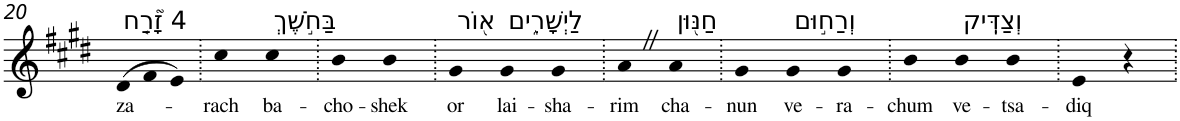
**kern	**text
*part1	*part1
*staff1	*staff1
*I"Piano	*
*I'Pno	*
!!LO:PB:g=z
*clefG2	*
*k[f#c#g#d#]	*
*E:	*
*Xtuplet	*
=20	=20
!LO:TX:a:t=4 זָ֘רַ֤ח	!
!	!LO:LY:b
(>12d#	za-
12f#	.
12e)	.
=21.	=21.
!	!LO:LY:b
4cc#	-rach
!LO:TX:a:t=בַּחֹ֣שֶׁךְ	!
!	!LO:LY:b
4cc#	ba-
=22.	=22.
!	!LO:LY:b
4b	-cho-
!	!LO:LY:b
4b	-shek
=23.	=23.
!LO:TX:a:t=א֭וֹר	!
!	!LO:LY:b
4g#	or
!LO:TX:a:t=לַיְשָׁרִ֑ים	!
!	!LO:LY:b
4g#	lai-
!	!LO:LY:b
4g#	-sha-
=24.	=24.
!	!LO:LY:b
4aZ	-rim
!LO:TX:a:t=חַנּ֖וּן	!
!	!LO:LY:b
4a	cha-
=25.	=25.
!	!LO:LY:b
4g#	-nun
!LO:TX:a:t=וְרַח֣וּם	!
!	!LO:LY:b
4g#	ve-
!	!LO:LY:b
4g#	-ra-
=26.	=26.
!	!LO:LY:b
4b	-chum
!LO:TX:a:t=וְצַדִּֽיק	!
!	!LO:LY:b
4b	ve-
!	!LO:LY:b
4b	-tsa-
=27.	=27.
!	!LO:LY:b
4e	-diq
4r	.
=.	=.
*-	*-
